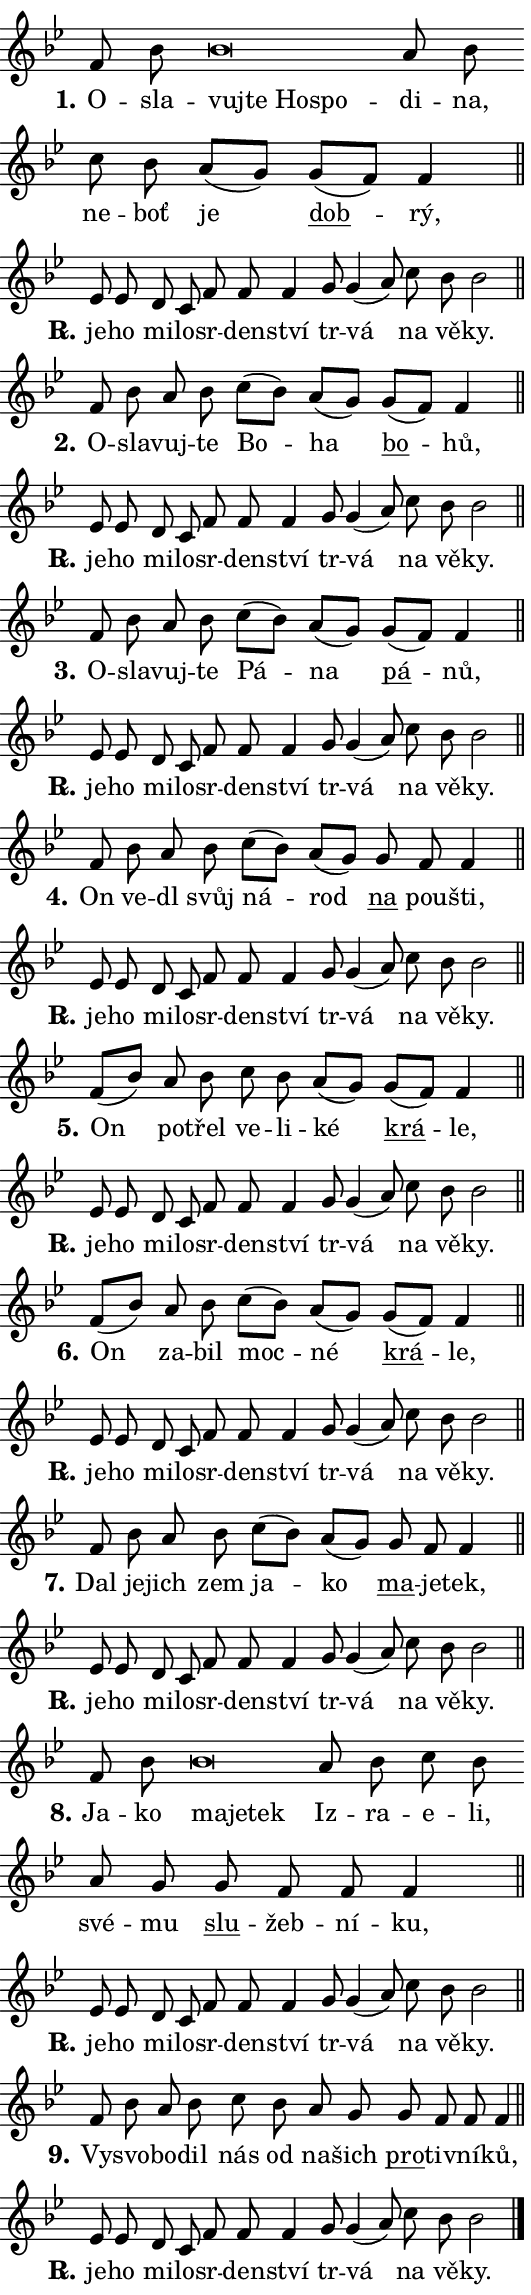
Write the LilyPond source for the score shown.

\version "2.24.0"
\header { tagline = "" }
\paper {
  indent = 0\cm
  top-margin = 0\cm
  right-margin = 0.13\cm % to fit lyric hyphens
  bottom-margin = 0\cm
  left-margin = 0\cm
  paper-width = 9\cm
  page-breaking = #ly:one-page-breaking
  system-system-spacing.basic-distance = #11
  score-system-spacing.basic-distance = #11
  ragged-last = ##f
}


%% Author: Thomas Morley
%% https://lists.gnu.org/archive/html/lilypond-user/2020-05/msg00002.html
#(define (line-position grob)
"Returns position of @var[grob} in current system:
   @code{'start}, if at first time-step
   @code{'end}, if at last time-step
   @code{'middle} otherwise
"
  (let* ((col (ly:item-get-column grob))
         (ln (ly:grob-object col 'left-neighbor))
         (rn (ly:grob-object col 'right-neighbor))
         (col-to-check-left (if (ly:grob? ln) ln col))
         (col-to-check-right (if (ly:grob? rn) rn col))
         (break-dir-left
           (and
             (ly:grob-property col-to-check-left 'non-musical #f)
             (ly:item-break-dir col-to-check-left)))
         (break-dir-right
           (and
             (ly:grob-property col-to-check-right 'non-musical #f)
             (ly:item-break-dir col-to-check-right))))
        (cond ((eqv? 1 break-dir-left) 'start)
              ((eqv? -1 break-dir-right) 'end)
              (else 'middle))))

#(define (tranparent-at-line-position vctor)
  (lambda (grob)
  "Relying on @code{line-position} select the relevant enry from @var{vctor}.
Used to determine transparency,"
    (case (line-position grob)
      ((end) (not (vector-ref vctor 0)))
      ((middle) (not (vector-ref vctor 1)))
      ((start) (not (vector-ref vctor 2))))))

noteHeadBreakVisibility =
#(define-music-function (break-visibility)(vector?)
"Makes @code{NoteHead}s transparent relying on @var{break-visibility}"
#{
  \override NoteHead.transparent =
    #(tranparent-at-line-position break-visibility)
#})

#(define delete-ledgers-for-transparent-note-heads
  (lambda (grob)
    "Reads whether a @code{NoteHead} is transparent.
If so this @code{NoteHead} is removed from @code{'note-heads} from
@var{grob}, which is supposed to be @code{LedgerLineSpanner}.
As a result ledgers are not printed for this @code{NoteHead}"
    (let* ((nhds-array (ly:grob-object grob 'note-heads))
           (nhds-list
             (if (ly:grob-array? nhds-array)
                 (ly:grob-array->list nhds-array)
                 '()))
           ;; Relies on the transparent-property being done before
           ;; Staff.LedgerLineSpanner.after-line-breaking is executed.
           ;; This is fragile ...
           (to-keep
             (remove
               (lambda (nhd)
                 (ly:grob-property nhd 'transparent #f))
               nhds-list)))
      ;; TODO find a better method to iterate over grob-arrays, similiar
      ;; to filter/remove etc for lists
      ;; For now rebuilt from scratch
      (set! (ly:grob-object grob 'note-heads)  '())
      (for-each
        (lambda (nhd)
          (ly:pointer-group-interface::add-grob grob 'note-heads nhd))
        to-keep))))

squashNotes = {
  \override NoteHead.X-extent = #'(-0.2 . 0.2)
  \override NoteHead.Y-extent = #'(-0.75 . 0)
  \override NoteHead.stencil =
    #(lambda (grob)
       (let ((pos (ly:grob-property grob 'staff-position)))
         (begin
           (if (< pos -7) (display "ERROR: Lower brevis then expected\n") (display ""))
           (if (<= pos -6) ly:text-interface::print ly:note-head::print))))
}
unSquashNotes = {
  \revert NoteHead.X-extent
  \revert NoteHead.Y-extent
  \revert NoteHead.stencil
}

hideNotes = \noteHeadBreakVisibility #begin-of-line-visible
unHideNotes = \noteHeadBreakVisibility #all-visible

% work-around for resetting accidentals
% https://lilypond.org/doc/v2.23/Documentation/notation/displaying-rhythms#unmetered-music
cadenzaMeasure = {
  \cadenzaOff
  \partial 1024 s1024
  \cadenzaOn
}

#(define-markup-command (accent layout props text) (markup?)
  "Underline accented syllable"
  (interpret-markup layout props
    #{\markup \override #'(offset . 4.3) \underline { #text }#}))

responsum = \markup \concat {
  "R" \hspace #-1.05 \path #0.1 #'((moveto 0 0.07) (lineto 0.9 0.8)) \hspace #0.05 "."
}

spaceSize = #0.6828661417322834 % exact space size for TeX Gyre Schola

\layout {
  \context {
    \Staff
    \remove "Time_signature_engraver"
    \override LedgerLineSpanner.after-line-breaking = #delete-ledgers-for-transparent-note-heads
  }
  \context {
    \Lyrics {
      \override LyricSpace.minimum-distance = \spaceSize
      \override LyricText.font-name = #"TeX Gyre Schola"
      \override LyricText.font-size = 1
      \override StanzaNumber.font-name = #"TeX Gyre Schola Bold"
      \override StanzaNumber.font-size = 1
    }
  }
  \context {
    \Score 
    \override NoteHead.text =
      #(lambda (grob) 
        (let ((pos (ly:grob-property grob 'staff-position)))
          #{\markup {
            \combine
              \halign #-0.55 \raise #(if (= pos -6) 0 0.5) \override #'(thickness . 2) \draw-line #'(3.2 . 0)
              \musicglyph "noteheads.sM1"
          }#}))
  }
}

% magnetic-lyrics.ily
%
%   written by
%     Jean Abou Samra <jean@abou-samra.fr>
%     Werner Lemberg <wl@gnu.org>
%
%   adapted by
%     Jiri Hon <jiri.hon@gmail.com>
%
% Version 2022-Apr-15

% https://www.mail-archive.com/lilypond-user@gnu.org/msg149350.html

#(define (Left_hyphen_pointer_engraver context)
   "Collect syllable-hyphen-syllable occurrences in lyrics and store
them in properties.  This engraver only looks to the left.  For
example, if the lyrics input is @code{foo -- bar}, it does the
following.

@itemize @bullet
@item
Set the @code{text} property of the @code{LyricHyphen} grob between
@q{foo} and @q{bar} to @code{foo}.

@item
Set the @code{left-hyphen} property of the @code{LyricText} grob with
text @q{foo} to the @code{LyricHyphen} grob between @q{foo} and
@q{bar}.
@end itemize

Use this auxiliary engraver in combination with the
@code{lyric-@/text::@/apply-@/magnetic-@/offset!} hook."
   (let ((hyphen #f)
         (text #f))
     (make-engraver
      (acknowledgers
       ((lyric-syllable-interface engraver grob source-engraver)
        (set! text grob)))
      (end-acknowledgers
       ((lyric-hyphen-interface engraver grob source-engraver)
        ;(when (not (grob::has-interface grob 'lyric-space-interface))
          (set! hyphen grob)));)
      ((stop-translation-timestep engraver)
       (when (and text hyphen)
         (ly:grob-set-object! text 'left-hyphen hyphen))
       (set! text #f)
       (set! hyphen #f)))))

#(define (lyric-text::apply-magnetic-offset! grob)
   "If the space between two syllables is less than the value in
property @code{LyricText@/.details@/.squash-threshold}, move the right
syllable to the left so that it gets concatenated with the left
syllable.

Use this function as a hook for
@code{LyricText@/.after-@/line-@/breaking} if the
@code{Left_@/hyphen_@/pointer_@/engraver} is active."
   (let ((hyphen (ly:grob-object grob 'left-hyphen #f)))
     (when hyphen
       (let ((left-text (ly:spanner-bound hyphen LEFT)))
         (when (grob::has-interface left-text 'lyric-syllable-interface)
           (let* ((common (ly:grob-common-refpoint grob left-text X))
                  (this-x-ext (ly:grob-extent grob common X))
                  (left-x-ext
                   (begin
                     ;; Trigger magnetism for left-text.
                     (ly:grob-property left-text 'after-line-breaking)
                     (ly:grob-extent left-text common X)))
                  ;; `delta` is the gap width between two syllables.
                  (delta (- (interval-start this-x-ext)
                            (interval-end left-x-ext)))
                  (details (ly:grob-property grob 'details))
                  (threshold (assoc-get 'squash-threshold details 0.2)))
             (when (< delta threshold)
               (let* (;; We have to manipulate the input text so that
                      ;; ligatures crossing syllable boundaries are not
                      ;; disabled.  For languages based on the Latin
                      ;; script this is essentially a beautification.
                      ;; However, for non-Western scripts it can be a
                      ;; necessity.
                      (lt (ly:grob-property left-text 'text))
                      (rt (ly:grob-property grob 'text))
                      (is-space (grob::has-interface hyphen 'lyric-space-interface))
                      (space (if is-space " " ""))
                      (extra-delta (if is-space spaceSize 0))
                      ;; Append new syllable.
                      (ltrt-space (if (and (string? lt) (string? rt))
                                (string-append lt space rt)
                                (make-concat-markup (list lt space rt))))
                      ;; Right-align `ltrt` to the right side.
                      (ltrt-space-markup (grob-interpret-markup
                               grob
                               (make-translate-markup
                                (cons (interval-length this-x-ext) 0)
                                (make-right-align-markup ltrt-space)))))
                 (begin
                   ;; Don't print `left-text`.
                   (ly:grob-set-property! left-text 'stencil #f)
                   ;; Set text and stencil (which holds all collected
                   ;; syllables so far) and shift it to the left.
                   (ly:grob-set-property! grob 'text ltrt-space)
                   (ly:grob-set-property! grob 'stencil ltrt-space-markup)
                   (ly:grob-translate-axis! grob (- (- delta extra-delta)) X))))))))))


#(define (lyric-hyphen::displace-bounds-first grob)
   ;; Make very sure this callback isn't triggered too early.
   (let ((left (ly:spanner-bound grob LEFT))
         (right (ly:spanner-bound grob RIGHT)))
     (ly:grob-property left 'after-line-breaking)
     (ly:grob-property right 'after-line-breaking)
     (ly:lyric-hyphen::print grob)))

squashThreshold = #0.4

\layout {
  \context {
    \Lyrics
    \consists #Left_hyphen_pointer_engraver
    \override LyricText.after-line-breaking =
      #lyric-text::apply-magnetic-offset!
    \override LyricHyphen.stencil = #lyric-hyphen::displace-bounds-first
    \override LyricText.details.squash-threshold = \squashThreshold
    \override LyricHyphen.minimum-distance = 0
    \override LyricHyphen.minimum-length = \squashThreshold
  }
}

squashText = \override LyricText.details.squash-threshold = 9999
unSquashText = \override LyricText.details.squash-threshold = \squashThreshold

leftText = \override LyricText.self-alignment-X = #LEFT
unLeftText = \revert LyricText.self-alignment-X

starOffset = #(lambda (grob) 
                (let ((x_offset (ly:self-alignment-interface::aligned-on-x-parent grob)))
                  (if (= x_offset 0) 0 (+ x_offset 1.2))))

star = #(define-music-function (syllable)(string?)
"Append star separator at the end of a syllable"
#{
  \once \override LyricText.X-offset = #starOffset
  \lyricmode { \markup {
    #syllable
    \override #'((font-name . "TeX Gyre Schola Bold")) \hspace #0.2 \lower #0.65 \larger "*"
  } }
#})

starAccent = #(define-music-function (syllable)(string?)
"Append star separator at the end of a syllable and make accent"
#{
  \once \override LyricText.X-offset = #starOffset
  \lyricmode { \markup {
    \accent #syllable
    \override #'((font-name . "TeX Gyre Schola Bold")) \hspace #0.2 \lower #0.65 \larger "*"
  } }
#})

breath = #(define-music-function (syllable)(string?)
"Append breathing indicator at the end of a syllable"
#{
  \lyricmode { \markup { #syllable "+" } }
#})

optionalBreath = #(define-music-function (syllable)(string?)
"Append optional breathing indicator at the end of a syllable"
#{
  \lyricmode { \markup { #syllable "(+)" } }
#})


\score {
    <<
        \new Voice = "melody" { \cadenzaOn \key bes \major \relative { f'8 bes \bar "" \squashNotes bes\breve*1/16 \hideNotes \breve*1/16 \bar "" \breve*1/16 \breve*1/16 \bar "" \unHideNotes \unSquashNotes a8 bes \bar "" c bes \bar "" a[( g)] \bar "" \bar "" g[( f)] f4 \cadenzaMeasure \bar "||" \break } }
        \new Lyrics \lyricsto "melody" { \lyricmode { \set stanza = "1."
O -- sla -- \leftText vuj -- \squashText te Ho -- spo -- \unLeftText \unSquashText di -- na, ne -- boť je \markup \accent dob -- rý, } }
    >>
    \layout {}
}

\score {
    <<
        \new Voice = "melody" { \cadenzaOn \key bes \major \relative { es'8 es d c \bar "" f f f4 \bar "" g8 g4( a8)] \bar "" c bes bes2 \cadenzaMeasure \bar "||" \break } }
        \new Lyrics \lyricsto "melody" { \lyricmode { \set stanza = \responsum
je -- ho mi -- lo -- sr -- den -- ství tr -- vá na vě -- ky. } }
    >>
    \layout {}
}

\score {
    <<
        \new Voice = "melody" { \cadenzaOn \key bes \major \relative { f'8 bes8 a8 bes \bar "" c[( bes)] \bar "" a[( g)] \bar "" \bar "" g[( f)] f4 \cadenzaMeasure \bar "||" \break } }
        \new Lyrics \lyricsto "melody" { \lyricmode { \set stanza = "2."
O -- sla -- vuj -- te Bo -- ha \markup \accent bo -- hů, } }
    >>
    \layout {}
}

\score {
    <<
        \new Voice = "melody" { \cadenzaOn \key bes \major \relative { es'8 es d c \bar "" f f f4 \bar "" g8 g4( a8)] \bar "" c bes bes2 \cadenzaMeasure \bar "||" \break } }
        \new Lyrics \lyricsto "melody" { \lyricmode { \set stanza = \responsum
je -- ho mi -- lo -- sr -- den -- ství tr -- vá na vě -- ky. } }
    >>
    \layout {}
}

\score {
    <<
        \new Voice = "melody" { \cadenzaOn \key bes \major \relative { f'8 bes8 a8 bes \bar "" c[( bes)] \bar "" a[( g)] \bar "" \bar "" g[( f)] f4 \cadenzaMeasure \bar "||" \break } }
        \new Lyrics \lyricsto "melody" { \lyricmode { \set stanza = "3."
O -- sla -- vuj -- te Pá -- na \markup \accent pá -- nů, } }
    >>
    \layout {}
}

\score {
    <<
        \new Voice = "melody" { \cadenzaOn \key bes \major \relative { es'8 es d c \bar "" f f f4 \bar "" g8 g4( a8)] \bar "" c bes bes2 \cadenzaMeasure \bar "||" \break } }
        \new Lyrics \lyricsto "melody" { \lyricmode { \set stanza = \responsum
je -- ho mi -- lo -- sr -- den -- ství tr -- vá na vě -- ky. } }
    >>
    \layout {}
}

\score {
    <<
        \new Voice = "melody" { \cadenzaOn \key bes \major \relative { f'8 bes8 a8 bes \bar "" c[( bes)] \bar "" a[( g)] \bar "" \bar "" g f f4 \cadenzaMeasure \bar "||" \break } }
        \new Lyrics \lyricsto "melody" { \lyricmode { \set stanza = "4."
On ve -- dl svůj ná -- rod \markup \accent na pou -- šti, } }
    >>
    \layout {}
}

\score {
    <<
        \new Voice = "melody" { \cadenzaOn \key bes \major \relative { es'8 es d c \bar "" f f f4 \bar "" g8 g4( a8)] \bar "" c bes bes2 \cadenzaMeasure \bar "||" \break } }
        \new Lyrics \lyricsto "melody" { \lyricmode { \set stanza = \responsum
je -- ho mi -- lo -- sr -- den -- ství tr -- vá na vě -- ky. } }
    >>
    \layout {}
}

\score {
    <<
        \new Voice = "melody" { \cadenzaOn \key bes \major \relative { f'8[( bes8)] a8 bes \bar "" c bes \bar "" a[( g)] \bar "" \bar "" g[( f)] f4 \cadenzaMeasure \bar "||" \break } }
        \new Lyrics \lyricsto "melody" { \lyricmode { \set stanza = "5."
On po -- třel ve -- li -- ké \markup \accent krá -- le, } }
    >>
    \layout {}
}

\score {
    <<
        \new Voice = "melody" { \cadenzaOn \key bes \major \relative { es'8 es d c \bar "" f f f4 \bar "" g8 g4( a8)] \bar "" c bes bes2 \cadenzaMeasure \bar "||" \break } }
        \new Lyrics \lyricsto "melody" { \lyricmode { \set stanza = \responsum
je -- ho mi -- lo -- sr -- den -- ství tr -- vá na vě -- ky. } }
    >>
    \layout {}
}

\score {
    <<
        \new Voice = "melody" { \cadenzaOn \key bes \major \relative { f'8[( bes8)] a8 bes \bar "" c[( bes)] \bar "" a[( g)] \bar "" \bar "" g[( f)] f4 \cadenzaMeasure \bar "||" \break } }
        \new Lyrics \lyricsto "melody" { \lyricmode { \set stanza = "6."
On za -- bil moc -- né \markup \accent krá -- le, } }
    >>
    \layout {}
}

\score {
    <<
        \new Voice = "melody" { \cadenzaOn \key bes \major \relative { es'8 es d c \bar "" f f f4 \bar "" g8 g4( a8)] \bar "" c bes bes2 \cadenzaMeasure \bar "||" \break } }
        \new Lyrics \lyricsto "melody" { \lyricmode { \set stanza = \responsum
je -- ho mi -- lo -- sr -- den -- ství tr -- vá na vě -- ky. } }
    >>
    \layout {}
}

\score {
    <<
        \new Voice = "melody" { \cadenzaOn \key bes \major \relative { f'8 bes8 a8 bes \bar "" c[( bes)] \bar "" a[( g)] \bar "" \bar "" g f f4 \cadenzaMeasure \bar "||" \break } }
        \new Lyrics \lyricsto "melody" { \lyricmode { \set stanza = "7."
Dal je -- jich zem ja -- ko \markup \accent ma -- je -- tek, } }
    >>
    \layout {}
}

\score {
    <<
        \new Voice = "melody" { \cadenzaOn \key bes \major \relative { es'8 es d c \bar "" f f f4 \bar "" g8 g4( a8)] \bar "" c bes bes2 \cadenzaMeasure \bar "||" \break } }
        \new Lyrics \lyricsto "melody" { \lyricmode { \set stanza = \responsum
je -- ho mi -- lo -- sr -- den -- ství tr -- vá na vě -- ky. } }
    >>
    \layout {}
}

\score {
    <<
        \new Voice = "melody" { \cadenzaOn \key bes \major \relative { f'8 bes \bar "" \squashNotes bes\breve*1/16 \hideNotes \breve*1/16 \breve*1/16 \bar "" \unHideNotes \unSquashNotes a8 bes \bar "" c bes \bar "" a g \bar "" \bar "" g f f f4 \cadenzaMeasure \bar "||" \break } }
        \new Lyrics \lyricsto "melody" { \lyricmode { \set stanza = "8."
Ja -- ko \leftText ma -- \squashText je -- tek \unLeftText \unSquashText Iz -- ra -- e -- li, své -- mu \markup \accent slu -- žeb -- ní -- ku, } }
    >>
    \layout {}
}

\score {
    <<
        \new Voice = "melody" { \cadenzaOn \key bes \major \relative { es'8 es d c \bar "" f f f4 \bar "" g8 g4( a8)] \bar "" c bes bes2 \cadenzaMeasure \bar "||" \break } }
        \new Lyrics \lyricsto "melody" { \lyricmode { \set stanza = \responsum
je -- ho mi -- lo -- sr -- den -- ství tr -- vá na vě -- ky. } }
    >>
    \layout {}
}

\score {
    <<
        \new Voice = "melody" { \cadenzaOn \key bes \major \relative { f'8 bes8 a8 bes \bar "" c bes \bar "" a g \bar "" \bar "" g f f f4 \cadenzaMeasure \bar "||" \break } }
        \new Lyrics \lyricsto "melody" { \lyricmode { \set stanza = "9."
Vy -- svo -- bo -- dil nás od na -- šich \markup \accent pro -- tiv -- ní -- ků, } }
    >>
    \layout {}
}

\score {
    <<
        \new Voice = "melody" { \cadenzaOn \key bes \major \relative { es'8 es d c \bar "" f f f4 \bar "" g8 g4( a8)] \bar "" c bes bes2 \cadenzaMeasure \bar "||" \break } \bar "|." }
        \new Lyrics \lyricsto "melody" { \lyricmode { \set stanza = \responsum
je -- ho mi -- lo -- sr -- den -- ství tr -- vá na vě -- ky. } }
    >>
    \layout {}
}
